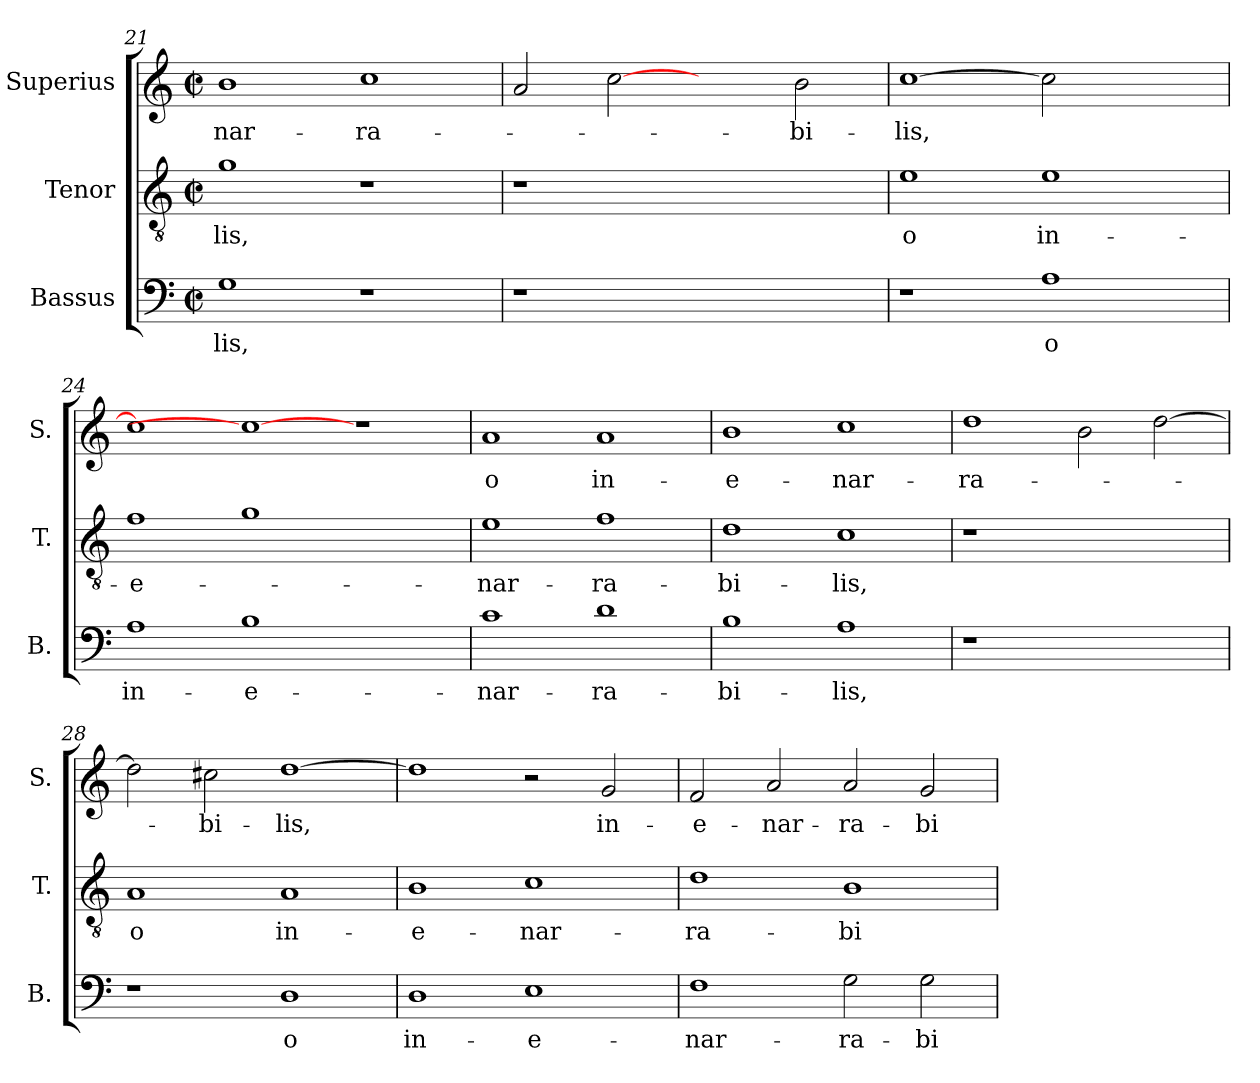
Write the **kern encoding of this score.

**kern	**text	**kern	**text	**kern	**text
*part3	*part3	*part2	*part2	*part1	*part1
*staff3	*staff3	*staff2	*staff2	*staff1	*staff1
*I"Bassus	*	*I"Tenor	*	*I"Superius	*
*I'B.	*	*I'T.	*	*I'S.	*
*clefF4	*	*clefGv2	*	*clefG2	*
*	*	*ITrd7c12	*	*	*
*k[]	*	*k[]	*	*k[]	*
*M2/2	*	*M2/2	*	*M2/2	*
*met(c|)	*	*met(c|)	*	*met(c|)	*
=21	=21	=21	=21	=21	=21
!	!LO:LY:b:color=#000000	!	!	!	!
!	!	!	!LO:LY:b:color=#000000	!	!
!	!	!	!	!	!LO:LY:b:color=#000000
1Gi	-lis,	1Gi	-lis,	1bi	-nar-
!	!	!	!	!	!LO:LY:b:color=#000000
1r	.	1r	.	1cci	-ra-
!!LO:PB:g=z
=22	=22	=22	=22	=22	=22
!LO:N:vis=1	!	!LO:N:vis=1	!	!	!
1r	.	1r	.	2ai/	.
.	.	.	.	[2cci	.
1ryy	.	1ryy	.	2ryy	.
!	!	!	!	!	!LO:LY:b:color=#000000
.	.	.	.	2bi\	-bi-
=23	=23	=23	=23	=23	=23
!	!	!	!LO:LY:b:color=#000000	!	!
!	!	!	!	!	!LO:LY:b:color=#000000
1r	.	1Ei	o	[>1cci	-lis,
!	!LO:LY:b:color=#000000	!	!	!	!
!	!	!	!LO:LY:b:color=#000000	!	!
1Ai	o	1Ei	in-	2cci]	.
.	.	.	.	2ryy	.
=24	=24	=24	=24	=24	=24
!	!LO:LY:b:color=#000000	!	!	!	!
!	!	!	!LO:LY:b:color=#000000	!	!
1Ai	in-	1Fi	-e-	1cci]	.
!	!LO:LY:b:color=#000000	!	!	!	!
1Bi	-e-	1Gi	.	1cci_	.
1ryy	.	1ryy	.	1r	.
=25	=25	=25	=25	=25	=25
!	!LO:LY:b:color=#000000	!	!	!	!
!	!	!	!LO:LY:b:color=#000000	!	!
!	!	!	!	!	!LO:LY:b:color=#000000
1ci	-nar-	1Ei	-nar-	1ai	o
!	!LO:LY:b:color=#000000	!	!	!	!
!	!	!	!LO:LY:b:color=#000000	!	!
!	!	!	!	!	!LO:LY:b:color=#000000
1di	-ra-	1Fi	-ra-	1ai	in-
=26	=26	=26	=26	=26	=26
!	!LO:LY:b:color=#000000	!	!	!	!
!	!	!	!LO:LY:b:color=#000000	!	!
!	!	!	!	!	!LO:LY:b:color=#000000
1Bi	-bi-	1Di	-bi-	1bi	-e-
!	!LO:LY:b:color=#000000	!	!	!	!
!	!	!	!LO:LY:b:color=#000000	!	!
!	!	!	!	!	!LO:LY:b:color=#000000
1Ai	-lis,	1Ci	-lis,	1cci	-nar-
=27	=27	=27	=27	=27	=27
!LO:N:vis=1	!	!LO:N:vis=1	!	!	!
!	!	!	!	!	!LO:LY:b:color=#000000
1r	.	1r	.	1ddi	-ra-
1ryy	.	1ryy	.	2bi\	.
.	.	.	.	[>2ddi\	.
=28	=28	=28	=28	=28	=28
!	!	!	!LO:LY:b:color=#000000	!	!
1r	.	1AAi	o	2ddi\]	.
!	!	!	!	!	!LO:LY:b:color=#000000
.	.	.	.	2cc#Xi\	-bi-
!	!LO:LY:b:color=#000000	!	!	!	!
!	!	!	!LO:LY:b:color=#000000	!	!
!	!	!	!	!	!LO:LY:b:color=#000000
1Di	o	1AAi	in-	[>1ddi	-lis,
=29	=29	=29	=29	=29	=29
!	!LO:LY:b:color=#000000	!	!	!	!
!	!	!	!LO:LY:b:color=#000000	!	!
1Di	in-	1BBi	-e-	1ddi]	.
!	!LO:LY:b:color=#000000	!	!	!	!
!	!	!	!LO:LY:b:color=#000000	!	!
1Ei	-e-	1Ci	-nar-	2r	.
!	!	!	!	!	!LO:LY:b:color=#000000
.	.	.	.	2gi/	in-
!!LO:LB:g=z
=30	=30	=30	=30	=30	=30
!	!LO:LY:b:color=#000000	!	!	!	!
!	!	!	!LO:LY:b:color=#000000	!	!
!	!	!	!	!	!LO:LY:b:color=#000000
1Fi	-nar-	1Di	-ra-	2fi/	-e-
!	!	!	!	!	!LO:LY:b:color=#000000
.	.	.	.	2ai/	-nar-
!	!LO:LY:b:color=#000000	!	!	!	!
!	!	!	!LO:LY:b:color=#000000	!	!
!	!	!	!	!	!LO:LY:b:color=#000000
2Gi\	-ra-	1BBi	-bi-	2ai/	-ra-
!	!LO:LY:b:color=#000000	!	!	!	!
!	!	!	!	!	!LO:LY:b:color=#000000
2Gi\	-bi-	.	.	2gi/	-bi-
=	=	=	=	=	=
*-	*-	*-	*-	*-	*-
